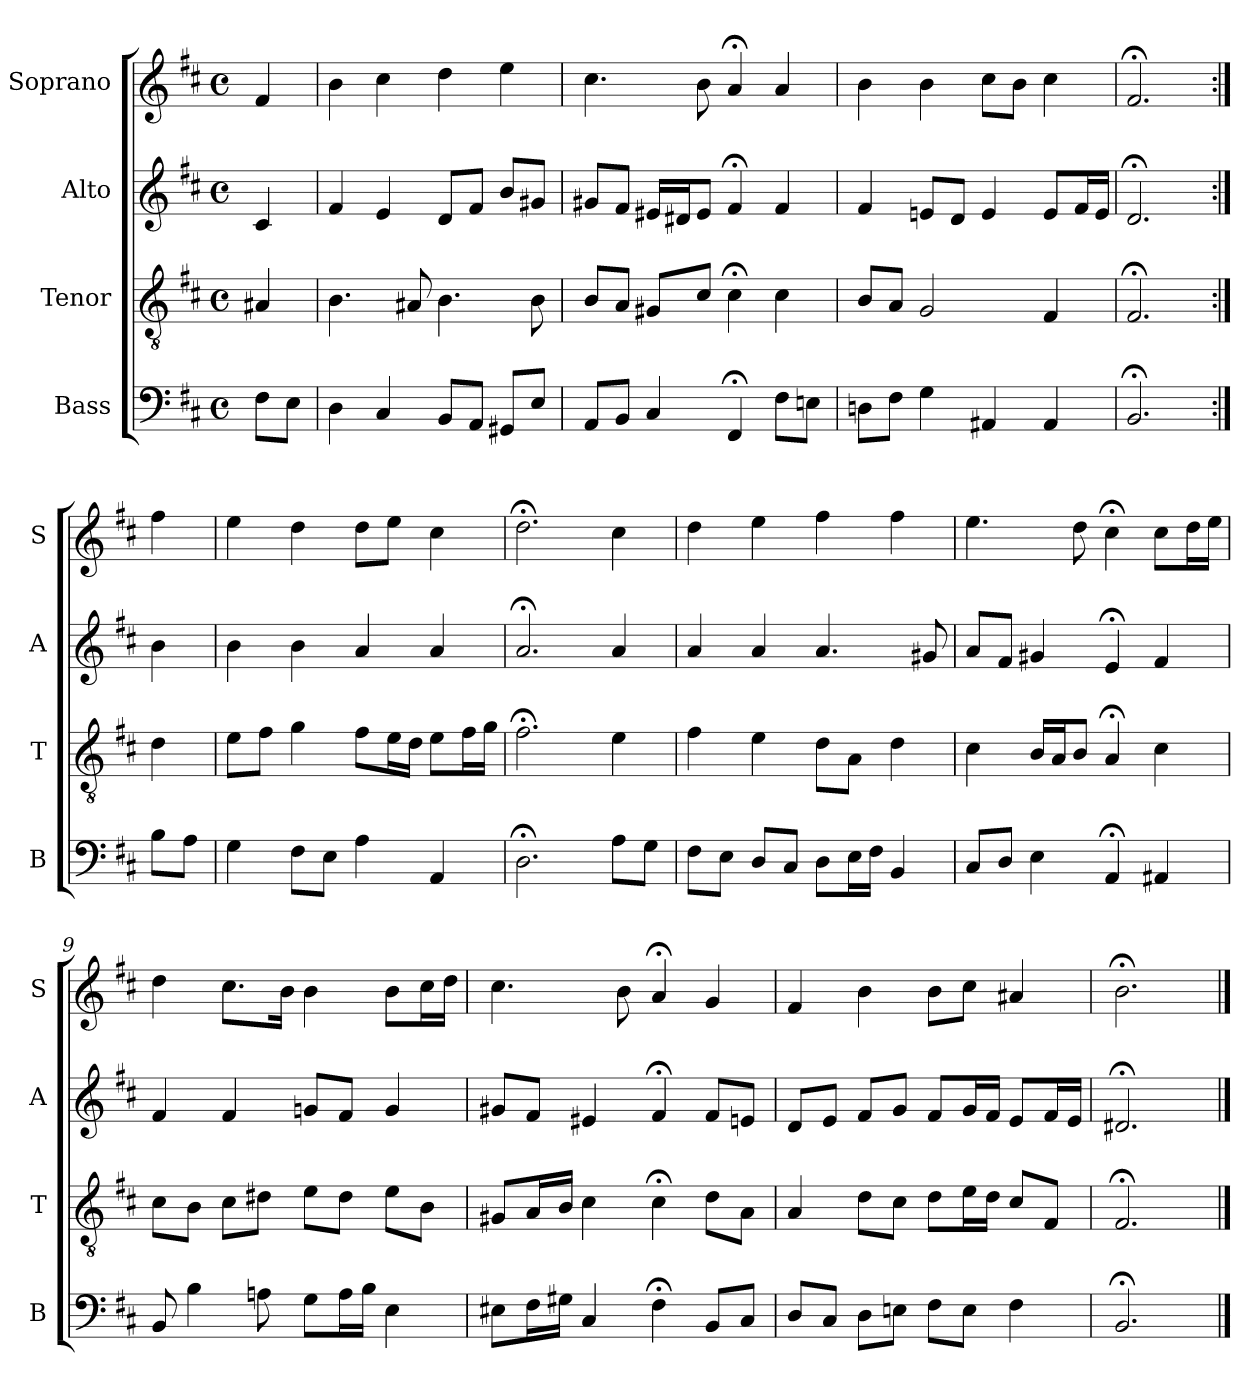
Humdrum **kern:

**kern	**kern	**kern	**kern
*part4	*part3	*part2	*part1
*staff4	*staff3	*staff2	*staff1
*I"Bass	*I"Tenor	*I"Alto	*I"Soprano
*I'B	*I'T	*I'A	*I'S
*clefF4	*clefGv2	*clefG2	*clefG2
*k[f#c#]	*k[f#c#]	*k[f#c#]	*k[f#c#]
*b:	*b:	*b:	*b:
*M4/4	*M4/4	*M4/4	*M4/4
*met(c)	*met(c)	*met(c)	*met(c)
*MM100	*MM100	*MM100	*MM100
=	=	=	=
8F#L	4A#X	4c#	4f#
8EJ	.	.	.
=1	=1	=1	=1
4D	4.B	4f#	4b
4C#	.	4e	4cc#
.	8A#X	.	.
8BBL	4.B	8dL	4dd
8AAJ	.	8f#J	.
8GG#XL	.	8bL	4ee
8EJ	8B	8g#XJ	.
=2	=2	=2	=2
8AAL	8BL	8g#XL	4.cc#
8BBJ	8AJ	8f#J	.
4C#	8G#XL	16e#XLL	.
.	.	16d#XJ	.
.	8c#J	8e#J	8b
4FF#;<	4c#;<	4f#;<	4a;<
8F#L	4c#	4f#	4a
8EnJ	.	.	.
=3	=3	=3	=3
8DnL	8BL	4f#	4b
8F#J	8AJ	.	.
4G	2G	8enL	4b
.	.	8dJ	.
4AA#X	.	4e	8cc#L
.	.	.	8bJ
4AA#	4F#	8eL	4cc#
.	.	16f#L	.
.	.	16eJJ	.
=4	=4	=4	=4
2.BB;<	2.F#;<	2.d;<	2.f#;<
=:|!	=:|!	=:|!	=:|!
8BL	4d	4b	4ff#
8AJ	.	.	.
=5	=5	=5	=5
4G	8eL	4b	4ee
.	8f#J	.	.
8F#L	4g	4b	4dd
8EJ	.	.	.
4A	8f#L	4a	8ddL
.	16eL	.	8eeJ
.	16dJJ	.	.
4AA	8eL	4a	4cc#
.	16f#L	.	.
.	16gJJ	.	.
=6	=6	=6	=6
2.D;<	2.f#;<	2.a;<	2.dd;<
8AL	4e	4a	4cc#
8GJ	.	.	.
=7	=7	=7	=7
8F#L	4f#	4a	4dd
8EJ	.	.	.
8DL	4e	4a	4ee
8C#J	.	.	.
8DL	8dL	4.a	4ff#
16EL	8AJ	.	.
16F#JJ	.	.	.
4BB	4d	.	4ff#
.	.	8g#X	.
=8	=8	=8	=8
8C#L	4c#	8aL	4.ee
8DJ	.	8f#J	.
4E	16BLL	4g#X	.
.	16AJ	.	.
.	8BJ	.	8dd
4AA;<	4A;<	4e;<	4cc#;<
4AA#X	4c#	4f#	8cc#L
.	.	.	16ddL
.	.	.	16eeJJ
=9	=9	=9	=9
8BB	8c#L	4f#	4dd
4B	8BJ	.	.
.	8c#L	4f#	8.cc#L
8An	8d#XJ	.	.
.	.	.	16bJk
8GL	8eL	8gnL	4b
16AL	8d#J	8f#J	.
16BJJ	.	.	.
4E	8eL	4g	8bL
.	8BJ	.	16cc#L
.	.	.	16ddJJ
=10	=10	=10	=10
8E#XL	8G#XL	8g#XL	4.cc#
16F#L	16AL	8f#J	.
16G#XJJ	16BJJ	.	.
4C#	4c#	4e#X	.
.	.	.	8b
4F#;<	4c#;<	4f#;<	4a;<
8BBL	8dL	8f#L	4g
8C#J	8AJ	8enJ	.
=11	=11	=11	=11
8DL	4A	8dL	4f#
8C#J	.	8eJ	.
8DL	8dL	8f#L	4b
8EnJ	8c#J	8gJ	.
8F#iL	8diL	8f#iL	8biL
8EJ	16eL	16gL	8cc#J
.	16dJJ	16f#JJ	.
4F#	8c#L	8eL	4a#X
.	8F#J	16f#L	.
.	.	16eJJ	.
=12	=12	=12	=12
2.BB;<	2.F#;<	2.d#X;<	2.b;<
==	==	==	==
*-	*-	*-	*-
